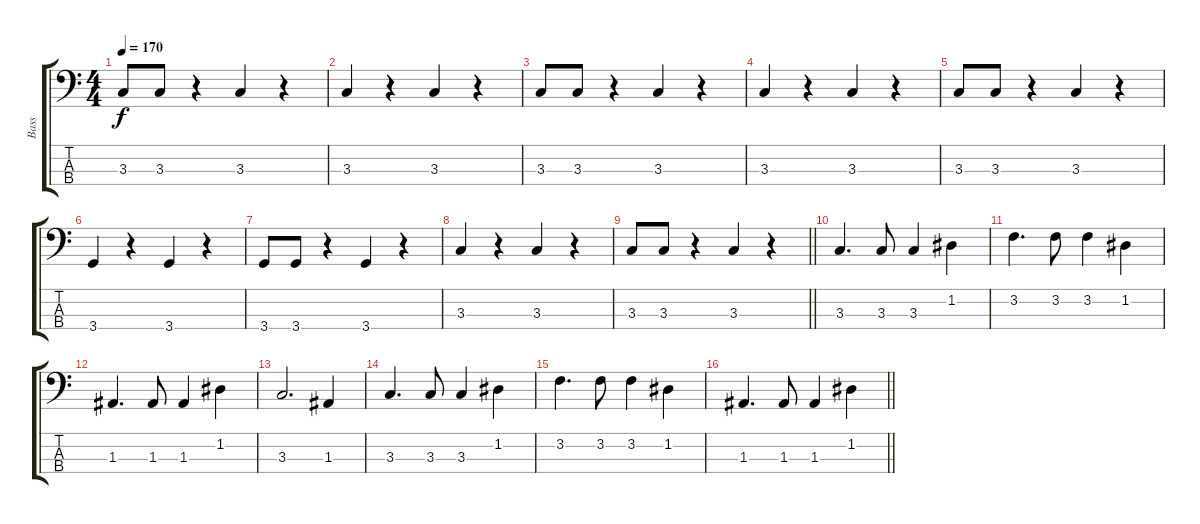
\track ("Bass" "Bass") {instrument electricbassfinger}
\staff {score tabs}
\tuning (G2 D2 A1 E1) {hide}
\ts (4 4)
\tempo 170
\clef f4
\ks c
3.3.8{dy f} 3.3.8 r.4 3.3.4 r.4 |
3.3.4 r.4 3.3.4 r.4 |
3.3.8 3.3.8 r.4 3.3.4 r.4 |
3.3.4 r.4 3.3.4 r.4 |
3.3.8 3.3.8 r.4 3.3.4 r.4 |
3.4.4 r.4 3.4.4 r.4 |
3.4.8 3.4.8 r.4 3.4.4 r.4 |
3.3.4 r.4 3.3.4 r.4 |
\barLineRight lightlight
3.3.8 3.3.8 r.4 3.3.4 r.4 |
3.3.4{d} 3.3.8 3.3.4 1.2.4 |
3.2.4{d} 3.2.8 3.2.4 1.2.4 |
1.3.4{d} 1.3.8 1.3.4 1.2.4 |
3.3.2{d} 1.3.4 |
3.3.4{d} 3.3.8 3.3.4 1.2.4 |
3.2.4{d} 3.2.8 3.2.4 1.2.4 |
\barLineRight lightlight
1.3.4{d} 1.3.8 1.3.4 1.2.4
